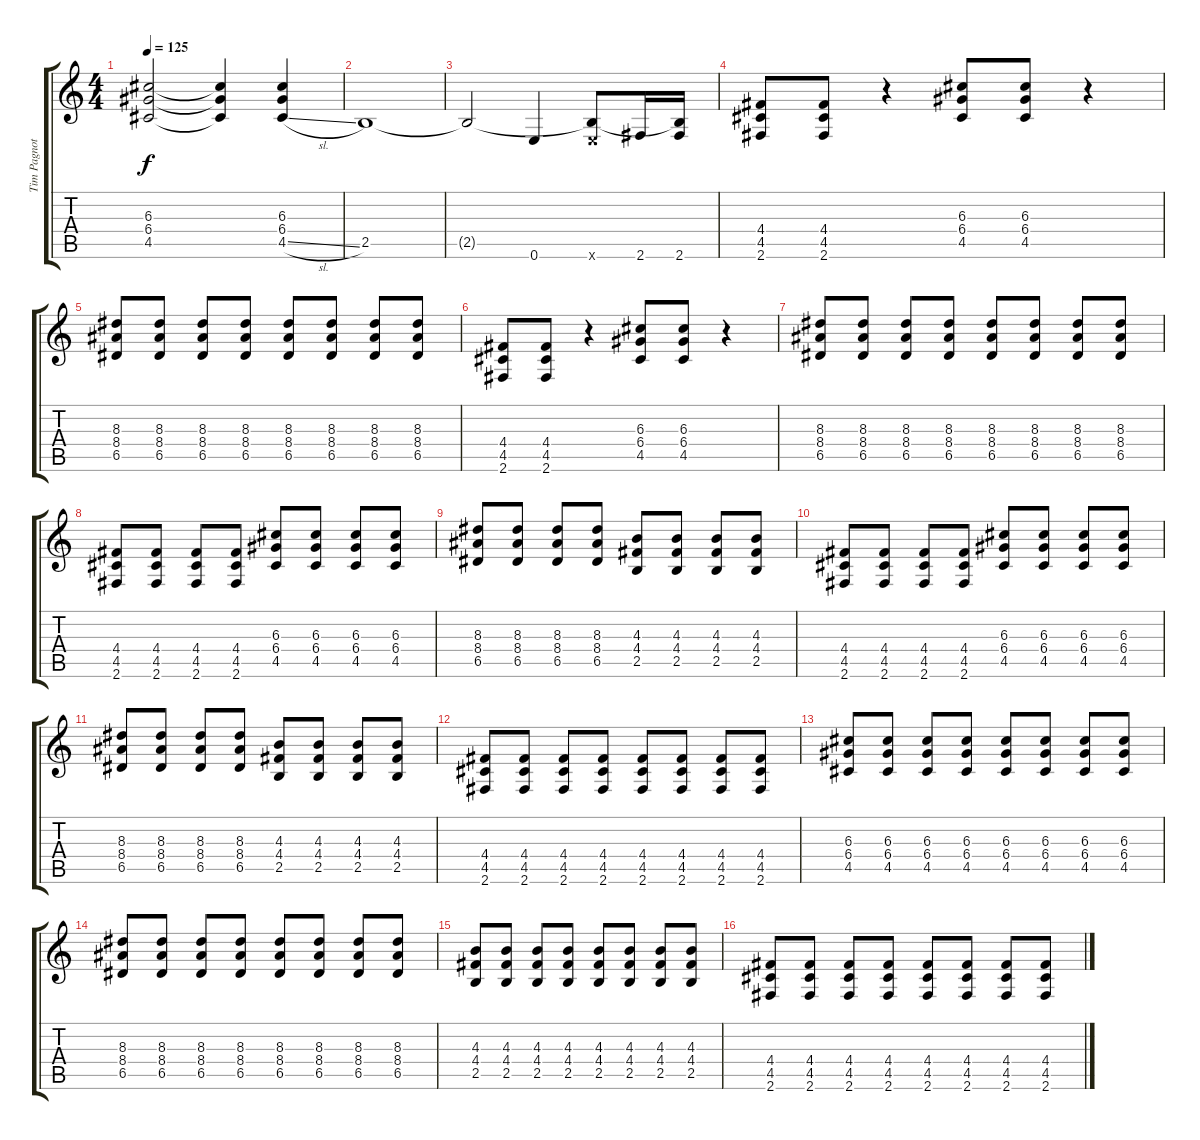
\track ("Tim Pagnota (guitare)" "Tim Pagnot") {instrument distortionguitar}
\staff {score tabs}
\tuning (E4 B3 G3 D3 A2 E2) {hide}
\ts (4 4)
\tempo 125
\clef g2
\ks c
(6.3 6.4 4.5).2{dy f} (6.3{t} 6.4{t} 4.5{t}).4 (6.3 6.4 4.5{sl}).4 |
2.5.1{volume 8} |
2.5{t}.2 0.6.4 (2.5{t} 0.6{x}).8 2.6.16 (2.5{t} 2.6).16 |
(4.4 4.5 2.6).8{volume 13} (4.4 4.5 2.6).8 r.4 (6.3 6.4 4.5).8 (6.3 6.4 4.5).8 r.4 |
(8.3 8.4 6.5).8 (8.3 8.4 6.5).8 (8.3 8.4 6.5).8 (8.3 8.4 6.5).8 (8.3 8.4 6.5).8 (8.3 8.4 6.5).8 (8.3 8.4 6.5).8 (8.3 8.4 6.5).8 |
(4.4 4.5 2.6).8{volume 13} (4.4 4.5 2.6).8 r.4 (6.3 6.4 4.5).8 (6.3 6.4 4.5).8 r.4 |
(8.3 8.4 6.5).8 (8.3 8.4 6.5).8 (8.3 8.4 6.5).8 (8.3 8.4 6.5).8 (8.3 8.4 6.5).8 (8.3 8.4 6.5).8 (8.3 8.4 6.5).8 (8.3 8.4 6.5).8 |
(4.4 4.5 2.6).8 (4.4 4.5 2.6).8 (4.4 4.5 2.6).8 (4.4 4.5 2.6).8 (6.3 6.4 4.5).8 (6.3 6.4 4.5).8 (6.3 6.4 4.5).8 (6.3 6.4 4.5).8 |
(8.3 8.4 6.5).8 (8.3 8.4 6.5).8 (8.3 8.4 6.5).8 (8.3 8.4 6.5).8 (4.3 4.4 2.5).8 (4.3 4.4 2.5).8 (4.3 4.4 2.5).8 (4.3 4.4 2.5).8 |
(4.4 4.5 2.6).8 (4.4 4.5 2.6).8 (4.4 4.5 2.6).8 (4.4 4.5 2.6).8 (6.3 6.4 4.5).8 (6.3 6.4 4.5).8 (6.3 6.4 4.5).8 (6.3 6.4 4.5).8 |
(8.3 8.4 6.5).8 (8.3 8.4 6.5).8 (8.3 8.4 6.5).8 (8.3 8.4 6.5).8 (4.3 4.4 2.5).8 (4.3 4.4 2.5).8 (4.3 4.4 2.5).8 (4.3 4.4 2.5).8 |
(4.4 4.5 2.6).8 (4.4 4.5 2.6).8 (4.4 4.5 2.6).8 (4.4 4.5 2.6).8 (4.4 4.5 2.6).8 (4.4 4.5 2.6).8 (4.4 4.5 2.6).8 (4.4 4.5 2.6).8 |
(6.3 6.4 4.5).8 (6.3 6.4 4.5).8 (6.3 6.4 4.5).8 (6.3 6.4 4.5).8 (6.3 6.4 4.5).8 (6.3 6.4 4.5).8 (6.3 6.4 4.5).8 (6.3 6.4 4.5).8 |
(8.3 8.4 6.5).8 (8.3 8.4 6.5).8 (8.3 8.4 6.5).8 (8.3 8.4 6.5).8 (8.3 8.4 6.5).8 (8.3 8.4 6.5).8 (8.3 8.4 6.5).8 (8.3 8.4 6.5).8 |
(4.3 4.4 2.5).8 (4.3 4.4 2.5).8 (4.3 4.4 2.5).8 (4.3 4.4 2.5).8 (4.3 4.4 2.5).8 (4.3 4.4 2.5).8 (4.3 4.4 2.5).8 (4.3 4.4 2.5).8 |
(4.4 4.5 2.6).8 (4.4 4.5 2.6).8 (4.4 4.5 2.6).8 (4.4 4.5 2.6).8 (4.4 4.5 2.6).8 (4.4 4.5 2.6).8 (4.4 4.5 2.6).8 (4.4 4.5 2.6).8
